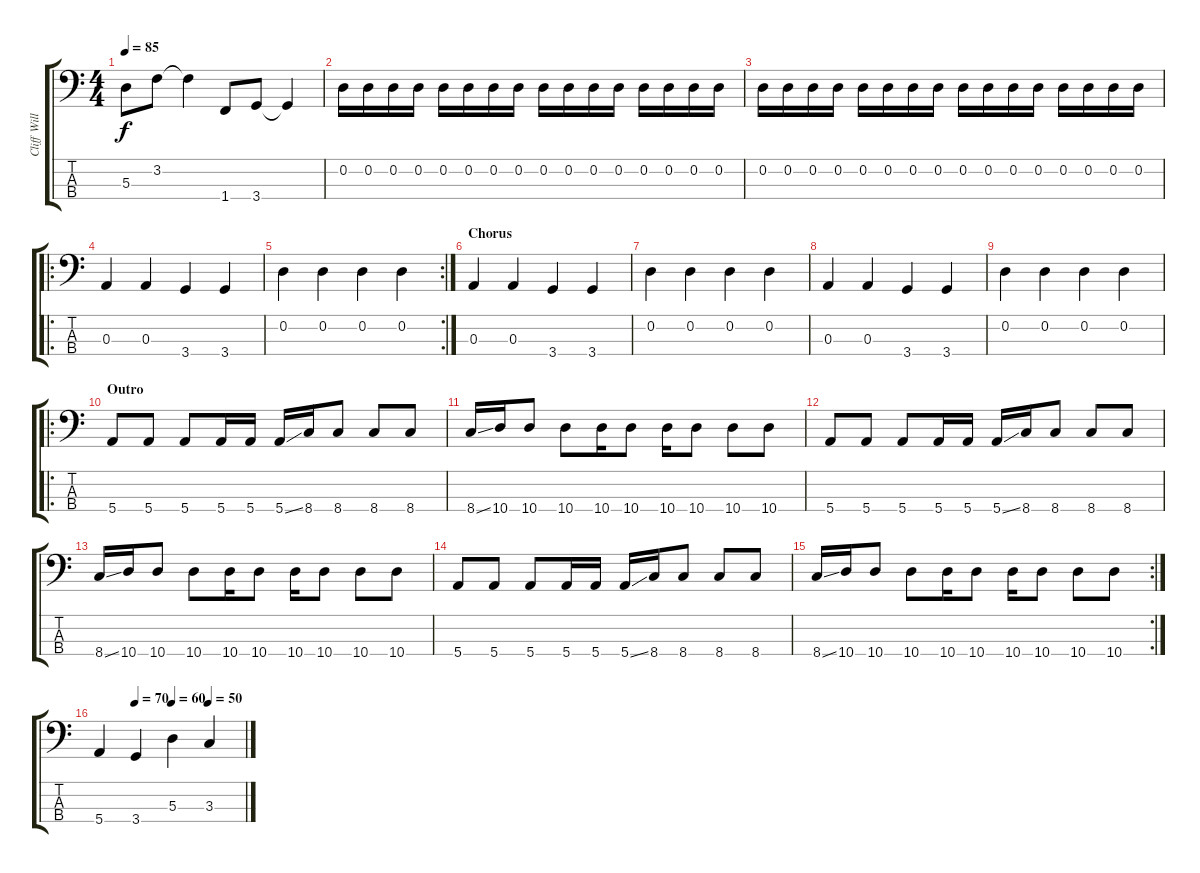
\track ("Cliff Williams" "Cliff Will") {instrument electricbasspick}
\staff {score tabs}
\tuning (G2 D2 A1 E1) {hide}
\ts (4 4)
\tempo 85
\clef f4
\ks c
5.3.8{dy f} 3.2.8 3.2{t}.4 1.4.8 3.4.8 3.4{t}.4 |
0.2.16 0.2.16 0.2.16 0.2.16 0.2.16 0.2.16 0.2.16 0.2.16 0.2.16 0.2.16 0.2.16 0.2.16 0.2.16 0.2.16 0.2.16 0.2.16 |
0.2.16 0.2.16 0.2.16 0.2.16 0.2.16 0.2.16 0.2.16 0.2.16 0.2.16 0.2.16 0.2.16 0.2.16 0.2.16 0.2.16 0.2.16 0.2.16 |
\ro
0.3.4 0.3.4 3.4.4 3.4.4 |
\rc 2
0.2.4 0.2.4 0.2.4 0.2.4 |
\section ("" "Chorus")
0.3.4 0.3.4 3.4.4 3.4.4 |
0.2.4 0.2.4 0.2.4 0.2.4 |
0.3.4 0.3.4 3.4.4 3.4.4 |
0.2.4 0.2.4 0.2.4 0.2.4 |
\ro
\section ("" "Outro")
5.4.8 5.4.8 5.4.8 5.4.16 5.4.16 5.4{ss}.16 8.4.16 8.4.8 8.4.8 8.4.8 |
8.4{ss}.16 10.4.16 10.4.8 10.4.8 10.4.16 10.4.8 10.4.16 10.4.8 10.4.8 10.4.8 |
5.4.8 5.4.8 5.4.8 5.4.16 5.4.16 5.4{ss}.16 8.4.16 8.4.8 8.4.8 8.4.8 |
8.4{ss}.16 10.4.16 10.4.8 10.4.8 10.4.16 10.4.8 10.4.16 10.4.8 10.4.8 10.4.8 |
5.4.8 5.4.8 5.4.8 5.4.16 5.4.16 5.4{ss}.16 8.4.16 8.4.8 8.4.8 8.4.8 |
\rc 2
8.4{ss}.16 10.4.16 10.4.8 10.4.8 10.4.16 10.4.8 10.4.16 10.4.8 10.4.8 10.4.8 |
\tempo (70 0.25)
\tempo (60 0.5)
\tempo (50 0.75)
5.4.4 3.4.4 5.3.4 3.3.4
